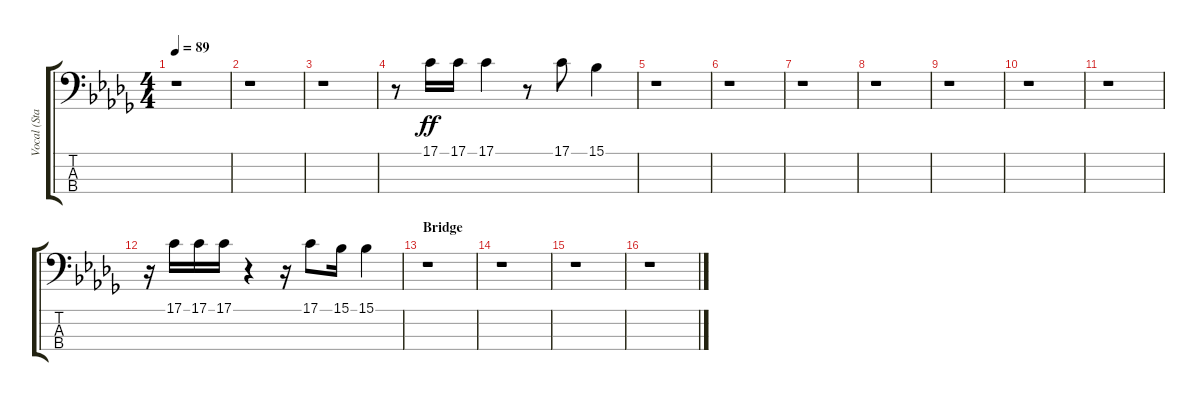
\track ("Vocal (Staff 2)" "Vocal (Sta") {instrument lead3calliope}
\staff {score tabs}
\tuning (G2 D2 A1 E1) {hide}
\ts (4 4)
\tempo 89
\clef f4
\ks bbminor
r.1{dy ff} |
r.1 |
r.1 |
r.8 17.1.16 17.1.16 17.1.4 r.8 17.1.8 15.1.4 |
r.1 |
r.1 |
r.1 |
r.1 |
r.1 |
r.1 |
r.1 |
r.16 17.1.16 17.1.16 17.1.16 r.4 r.16 17.1.8 15.1.16 15.1.4 |
\section ("" "Bridge")
r.1 |
r.1 |
r.1 |
r.1
